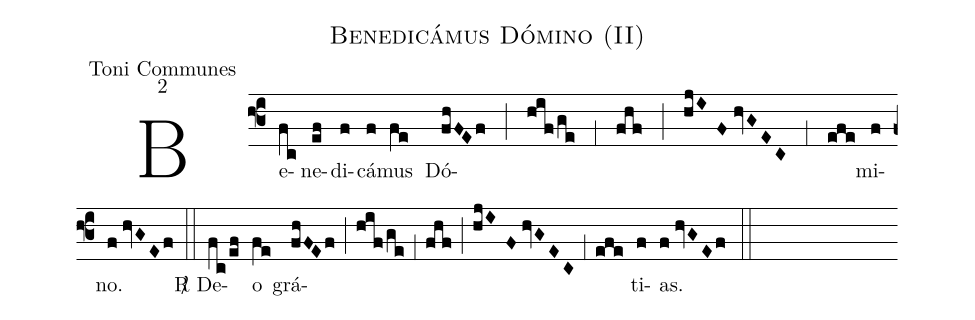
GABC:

name: Benedicámus Dómino (II);
office-part: Toni Communes;
mode: 2;
%%
(f3)Be(fc)ne(ef)di(f)cá(f)mus(fe) Dó(fhFEf;hif/ge,1fhf;hjIF//hvGEC,1efe)mi(f)no.(f//hvGEf) (::)
<sp>R/</sp> De(fc/ef)o(fe) grá(fhFEf;hif/ge,1fhf;hjIF//hvGEC,1efe)ti(f)as.(f//hvGEf) (::)
